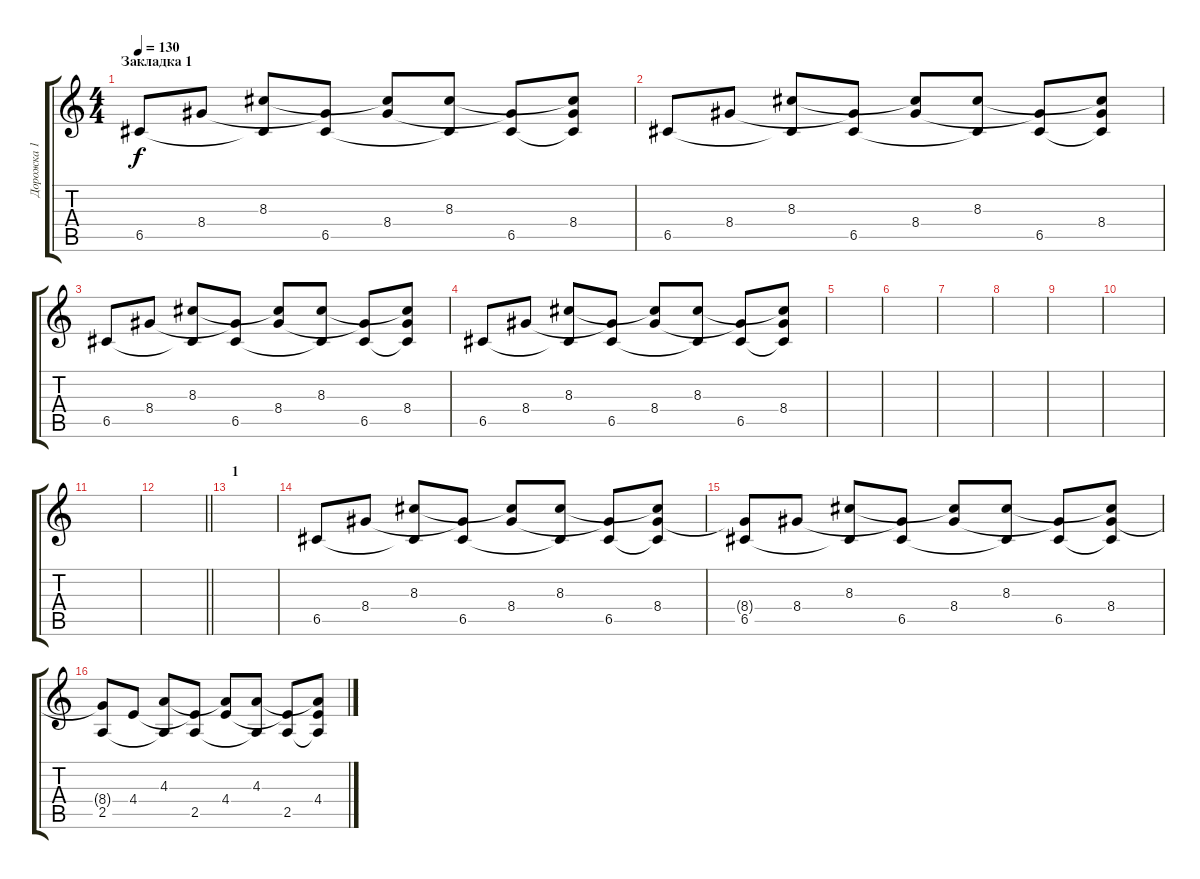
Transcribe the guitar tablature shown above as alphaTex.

\track ("Дорожка 1" "Дорожка 1") {instrument acousticguitarsteel}
\staff {score tabs}
\tuning (D4 A3 F3 C3 G2 C2) {hide}
\ts (4 4)
\section ("" "Закладка 1")
\tempo 130
\clef g2
\ks c
6.5.8{dy f} 8.4.8 (8.3 6.5{t}).8 (8.4{t} 6.5).8 (8.3{t} 8.4).8 (8.3 6.5{t}).8 (8.4{t} 6.5).8 (8.3{t} 8.4 6.5{t}).8 |
6.5.8 8.4.8 (8.3 6.5{t}).8 (8.4{t} 6.5).8 (8.3{t} 8.4).8 (8.3 6.5{t}).8 (8.4{t} 6.5).8 (8.3{t} 8.4 6.5{t}).8 |
6.5.8 8.4.8 (8.3 6.5{t}).8 (8.4{t} 6.5).8 (8.3{t} 8.4).8 (8.3 6.5{t}).8 (8.4{t} 6.5).8 (8.3{t} 8.4 6.5{t}).8 |
6.5.8 8.4.8 (8.3 6.5{t}).8 (8.4{t} 6.5).8 (8.3{t} 8.4).8 (8.3 6.5{t}).8 (8.4{t} 6.5).8 (8.3{t} 8.4 6.5{t}).8 |
|
|
|
|
|
|
|
\barLineRight lightlight
|
\section ("" "1")
|
6.5.8 8.4.8 (8.3 6.5{t}).8 (8.4{t} 6.5).8 (8.3{t} 8.4).8 (8.3 6.5{t}).8 (8.4{t} 6.5).8 (8.3{t} 8.4 6.5{t}).8 |
(8.4{t} 6.5).8 8.4.8 (8.3 6.5{t}).8 (8.4{t} 6.5).8 (8.3{t} 8.4).8 (8.3 6.5{t}).8 (8.4{t} 6.5).8 (8.3{t} 8.4 6.5{t}).8 |
(8.4{t} 2.5).8 4.4.8 (4.3 2.5{t}).8 (4.4{t} 2.5).8 (4.3{t} 4.4).8 (4.3 2.5{t}).8 (4.4{t} 2.5).8 (4.3{t} 4.4 2.5{t}).8
